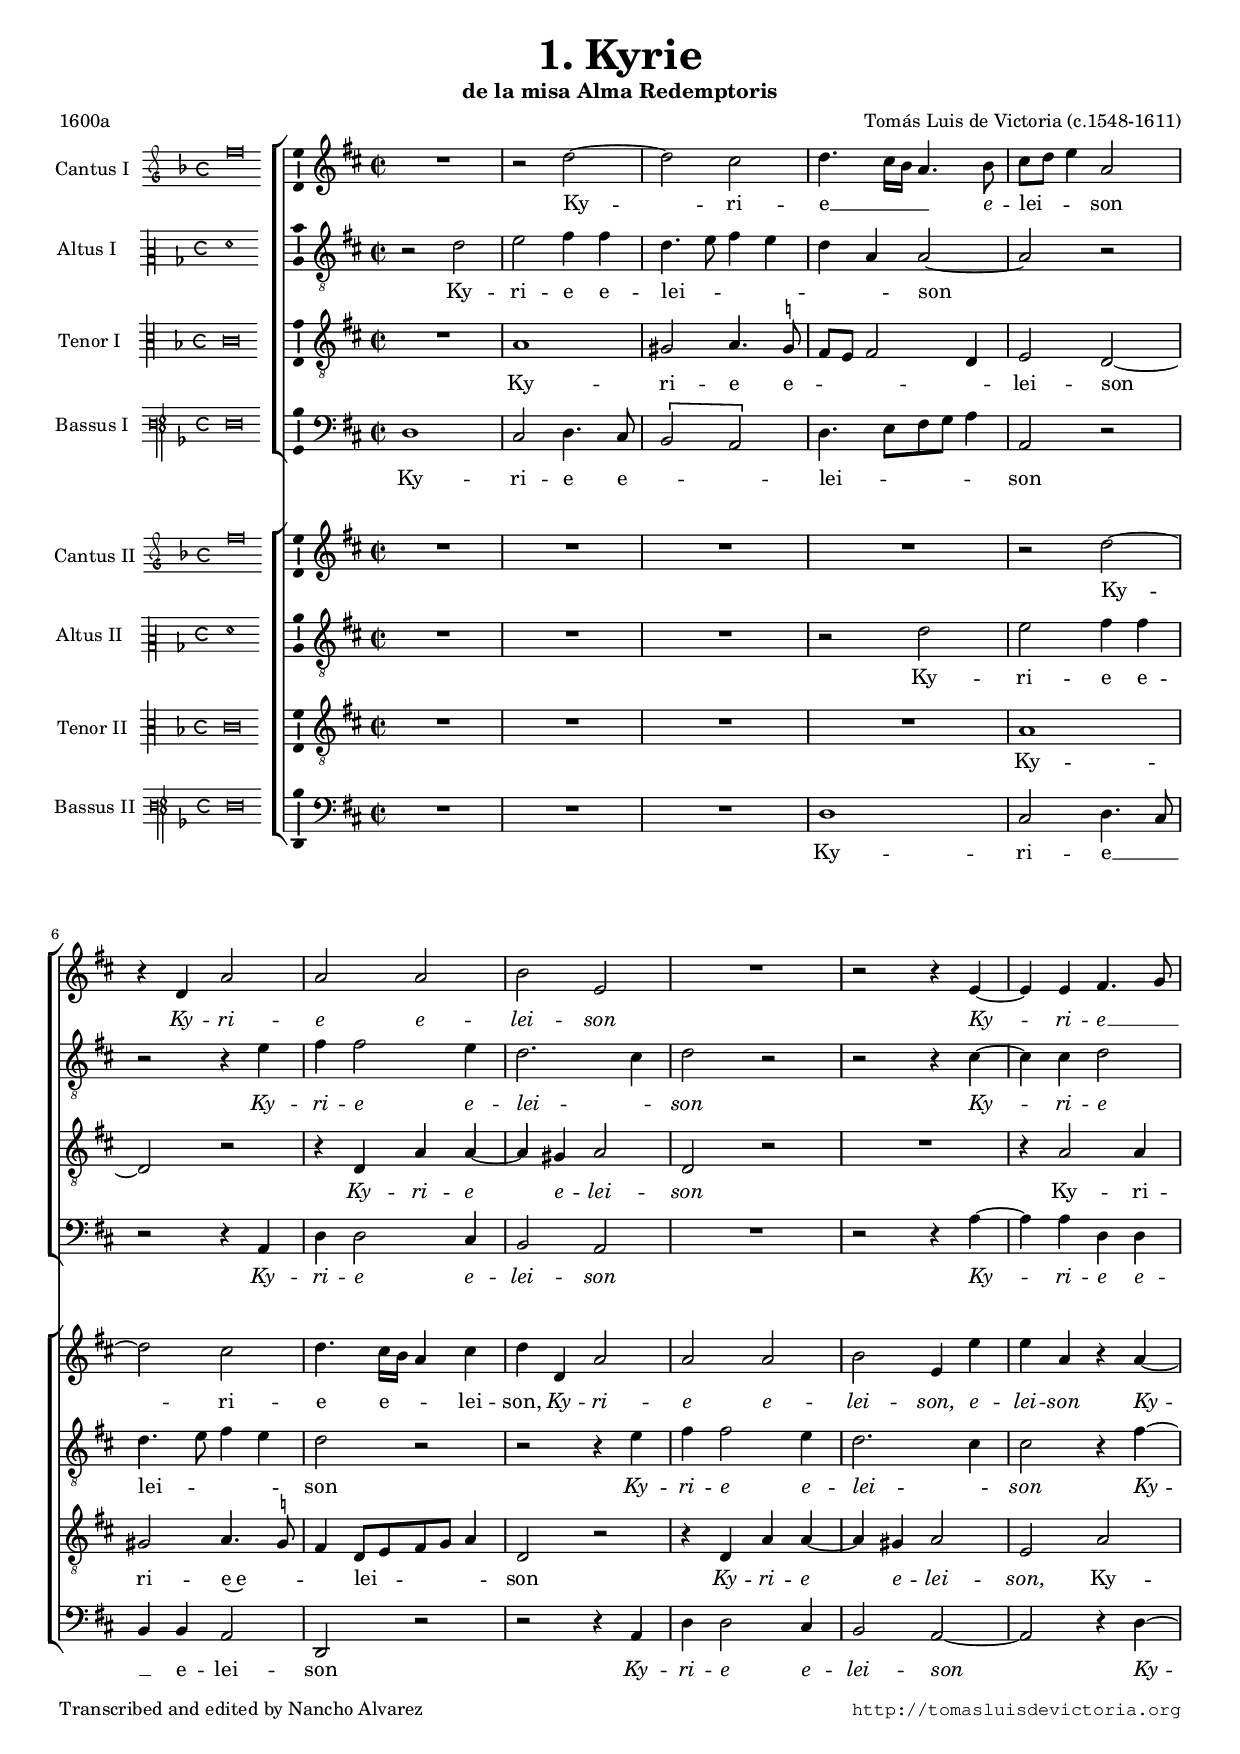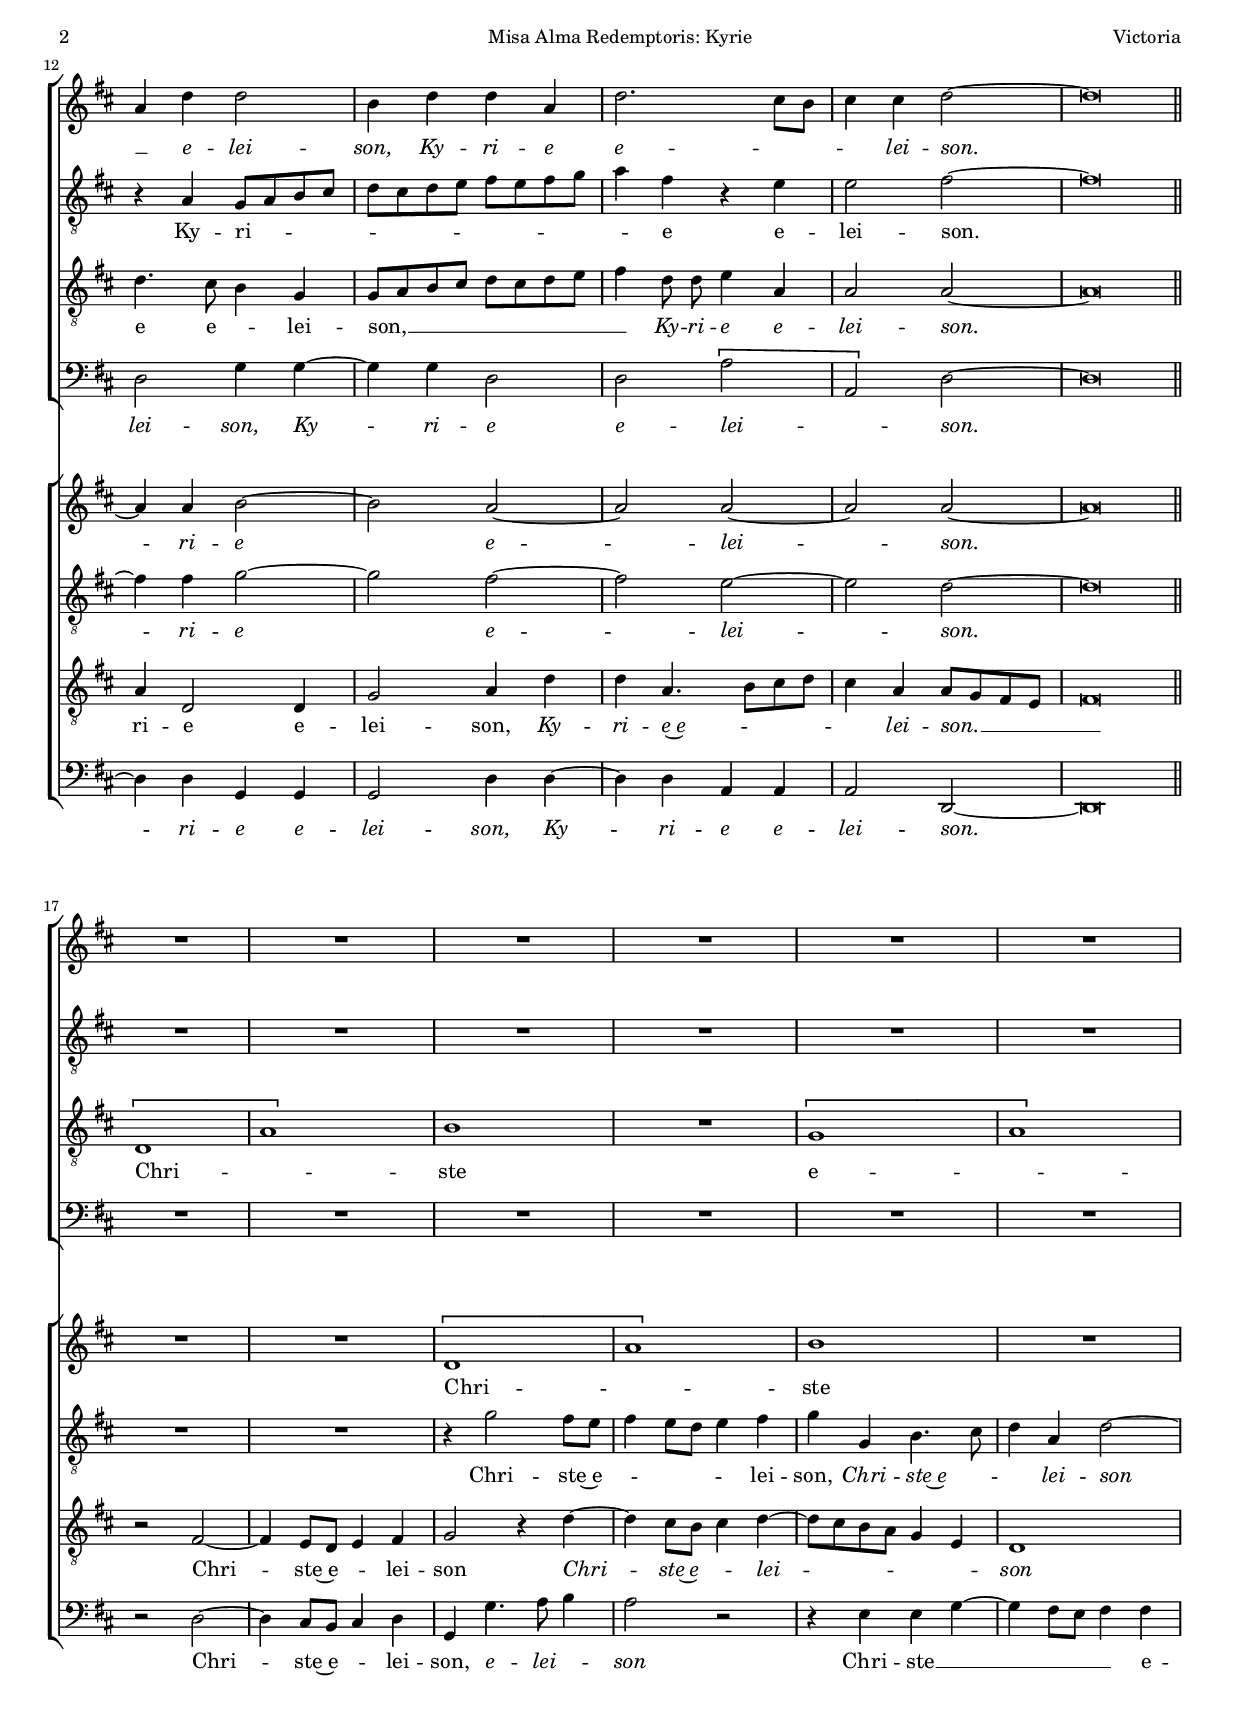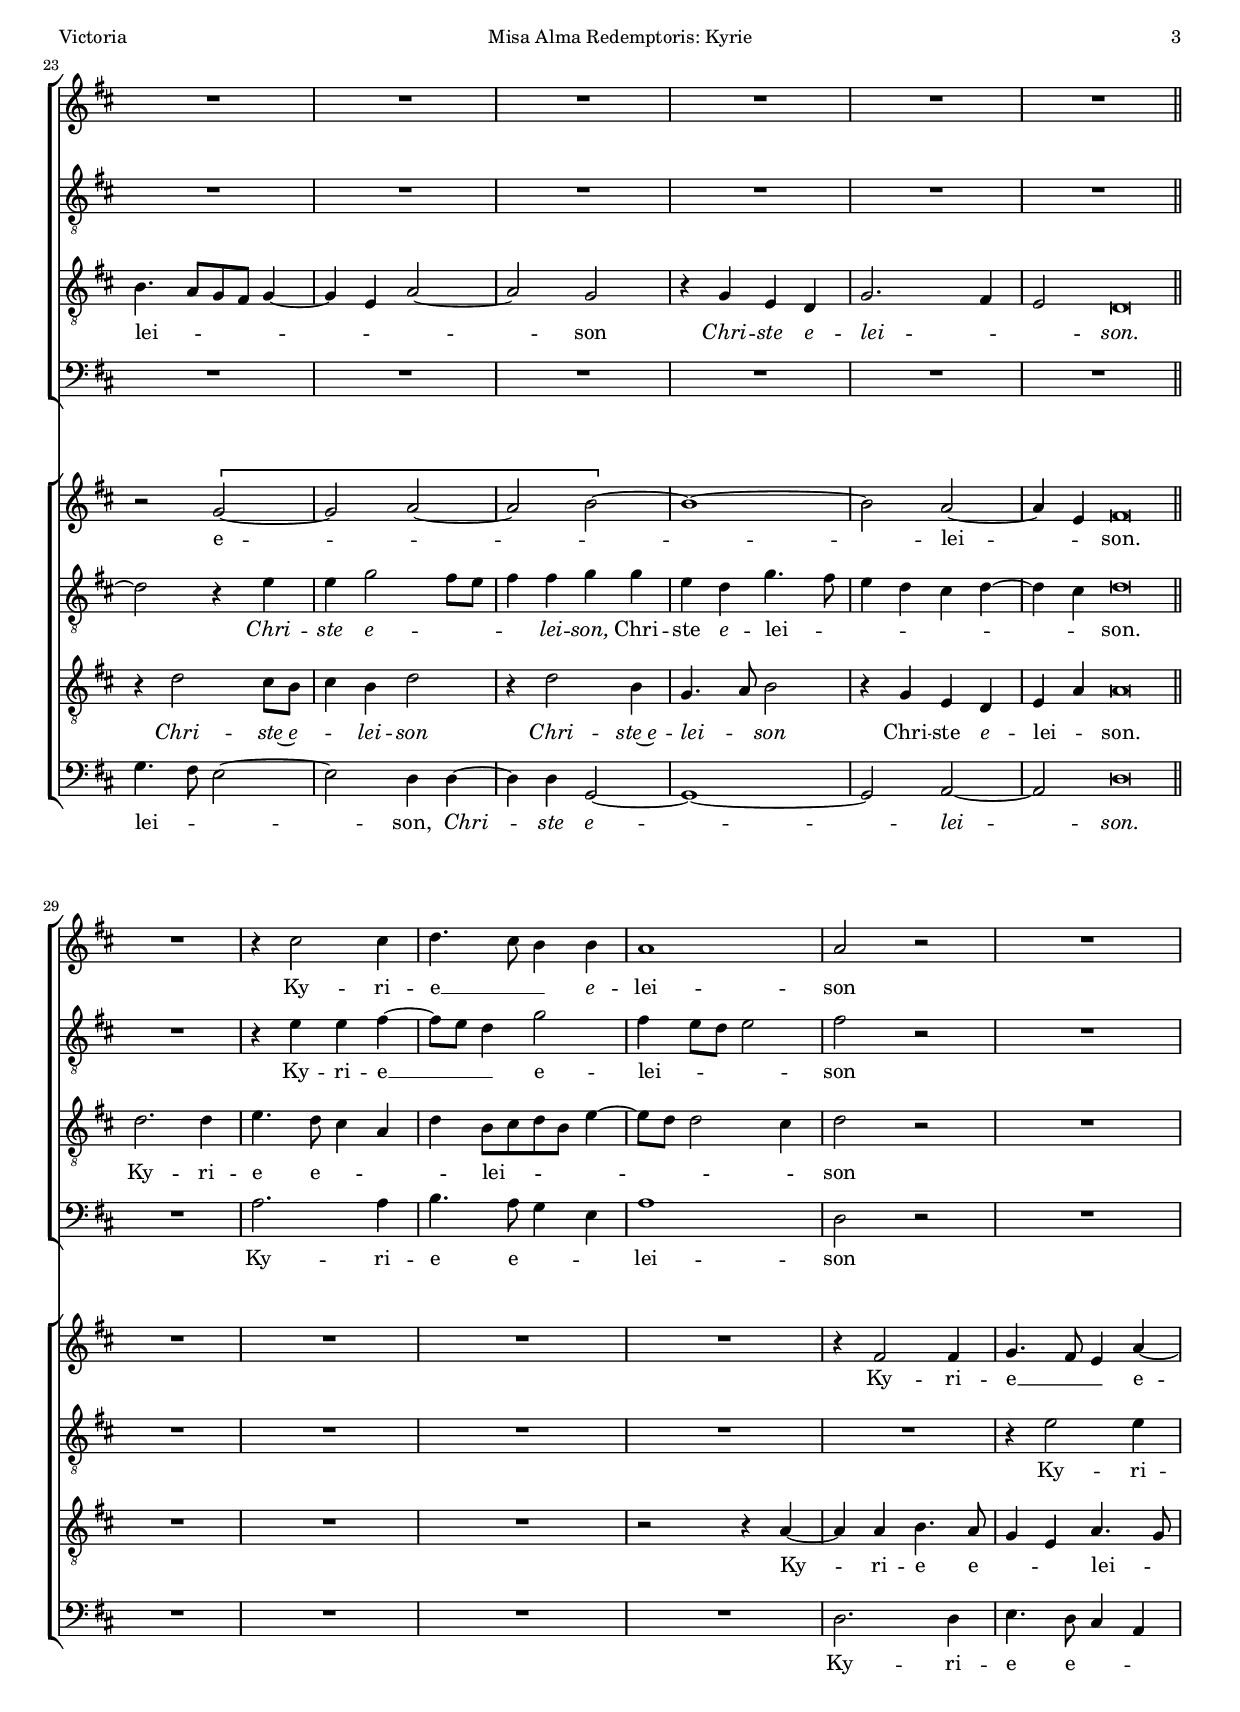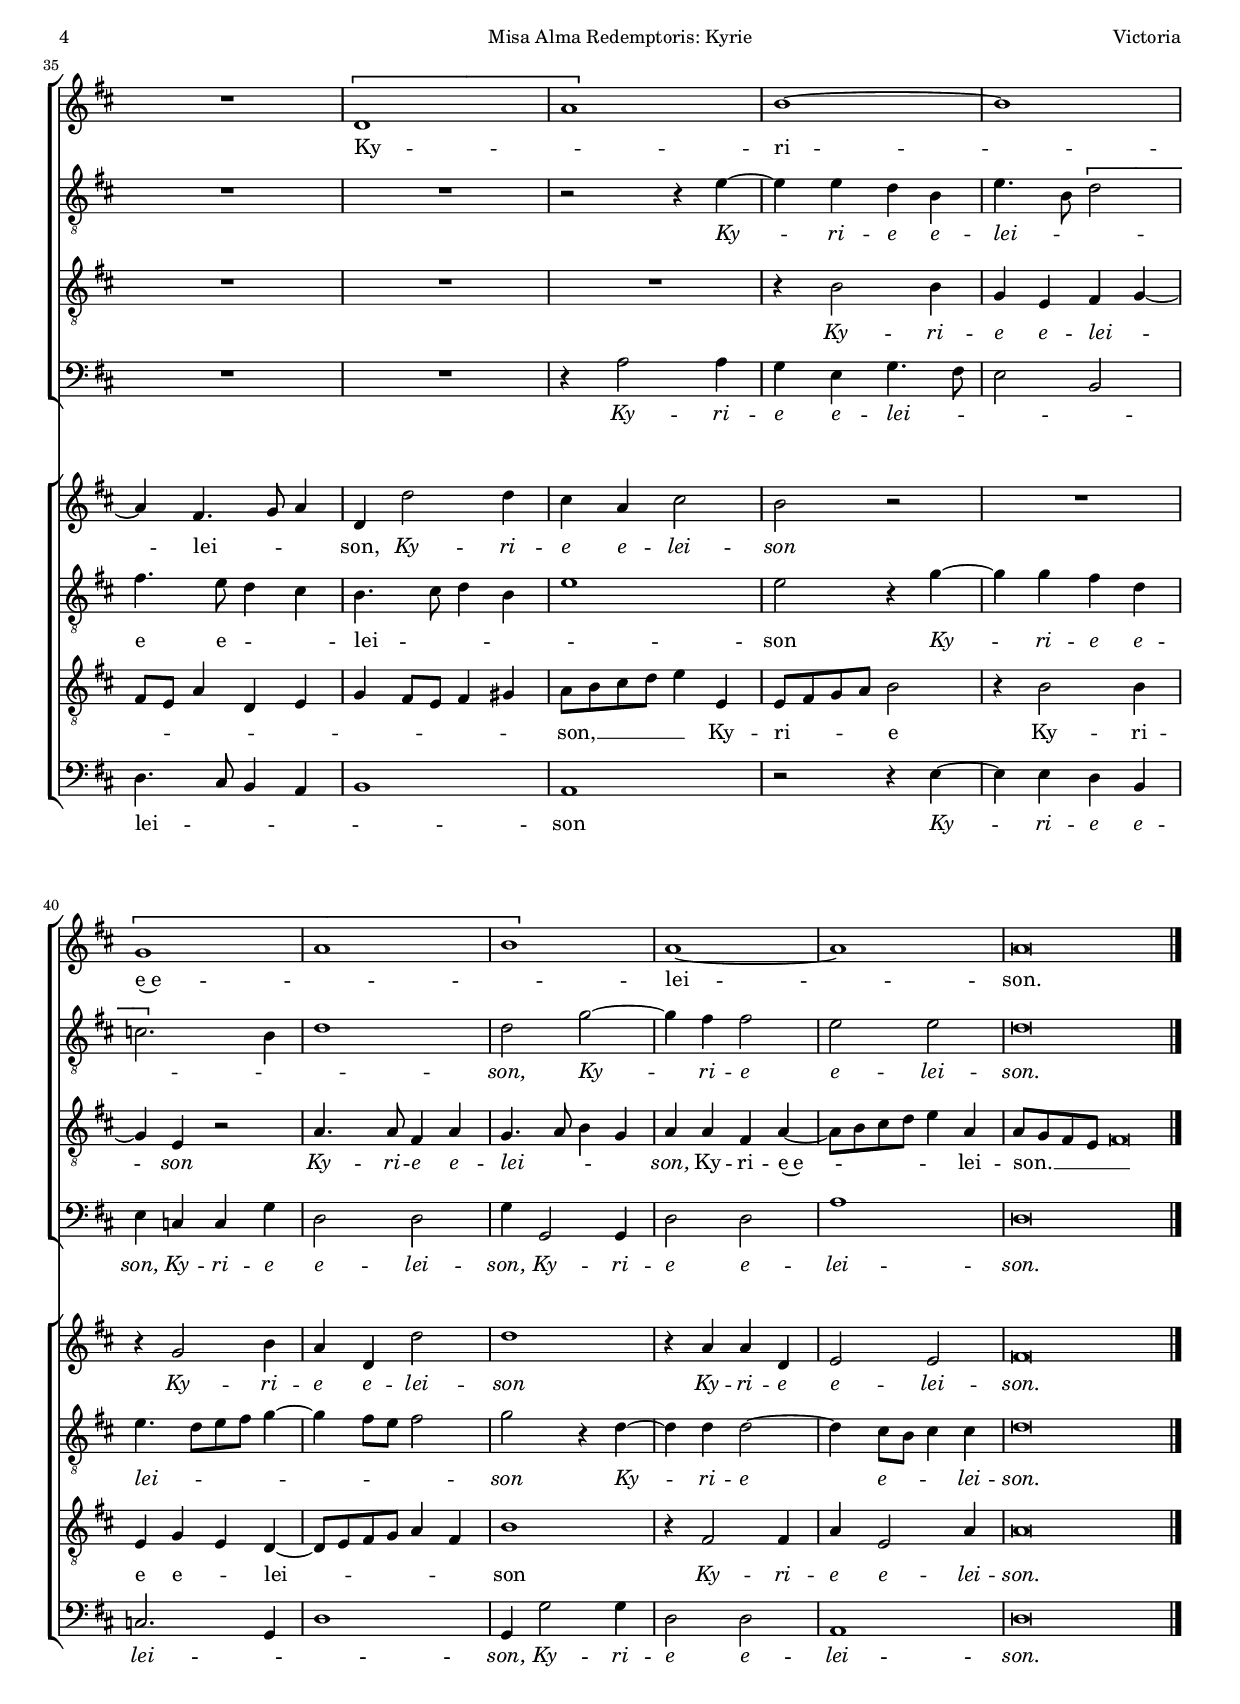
\version "2.24.0"

#(set-default-paper-size "a4")
#(set-global-staff-size 16.2)
#(ly:set-option 'point-and-click #f)
%mobile -s10.5 -i2.2

italicas=\override LyricText.font-shape = #'italic
rectas=\override LyricText.font-shape = #'upright
ss=\once \set suggestAccidentals = ##t
incipitwidth = 20
mtempo={\tempo 4 = 100}
mtempob={\tempo 4 = 50}
mt=#(define-music-function (offset) (number?) ; move lyric text
      #{ \once \override LyricText.X-offset = -$offset #})

htitle="Misa Alma Redemptoris: Kyrie"
hcomposer="Victoria"

\header {
	title=\markup{\fontsize #3 "1. Kyrie"}
	subtitle=\markup{"de la misa Alma Redemptoris"}
	%title=\markup{\column{" " " " " " \fontsize #4 "1. Kyrie" }}
	%subtitle=\markup{\column{" " "de la misa Alma Redemptoris" " " " " " " " " }}
	composer="Tomás Luis de Victoria (c.1548-1611)"
        pdfauthor=\composer
	%opus="(-)"
	poet="1600a"
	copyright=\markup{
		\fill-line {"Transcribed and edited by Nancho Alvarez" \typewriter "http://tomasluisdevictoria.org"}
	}
%	tagline=""
}


global={\key f \major \time 2/2  \skip 1*16 \bar "||" \break 
					\skip 1*12 \bar "||" \break
					\skip 1*17 \bar "|."
}

cantus=\relative c'' {
	R1*4/4
	r2 f ~
	f e
	f4. e16 d c4. d8
%5
	e f g4 c,2
	r4 f, c'2
	c c
	d g,
	R1*4/4
%10
	r2 r4 g ~
	g g a4. bes8
	c4 f f2
	d4 f f c
	f2. e8 d
%15
	e4 e f2 ~
	f\breve*1/2
	R1*4/4
	R1*4/4
	R1*4/4
%20
	R1*4/4
	R1*4/4
	R1*4/4
	R1*4/4
	R1*4/4
%25
	R1*4/4
	R1*4/4
	R1*4/4
	R1*4/4
	R1*4/4
%30
	r4 e2 e4
	f4. e8 d4 d
	c1
	c2 r
	R1*4/4
%35
	R1*4/4
	\[f,1
	c'\] %\break
	d ~
	d
%40
	\[bes
	c
	d\]
	c ~
	c
%45
	c\breve*1/2

}

altus=\relative c' {
	r2 f
	g a4 a
	f4. g8 a4 g
	f c c2 ~
%5
	c r
	r r4 g'
	a a2 g4
	f2. e4
	f2 r
%10
	r r4 e ~
	e e f2
	r4 c bes8 c d e
	f e f g a g a bes
	c4 a r g
%15
	g2 a2 ~
	a\breve*1/2
	R1*4/4
	R1*4/4
	R1*4/4
%20
	R1*4/4
	R1*4/4
	R1*4/4
	R1*4/4
	R1*4/4
%25
	R1*4/4
	R1*4/4
	R1*4/4
	R1*4/4
	R1*4/4
%30
	r4 g g a ~
	a8 g f4 bes2
	a4 g8 f g2
	a r
	R1*4/4
%35
	R1*4/4
	R1*4/4
	r2 r4 g ~
	g g f d
	g4. d8 \[f2
%40
	es2.\] d4
	f1
	f2 bes ~
	bes4 a a2
	g g
%45
	f\breve*1/2 
}

tenor=\relative c' {
	R1*4/4
	c1
	b2 c4. \ss bes8
	a g a2 f4
%5
	g2 f ~
	f r
	r4 f c' c ~
	c b c2
	f, r
%10
	R1*4/4
	r4 c'2 c4
	f4. e8 d4 bes
	bes8 c d e f e f g
	\set Staff.autoBeaming = ##f
	a4 f8 f g4 c,
	\set Staff.autoBeaming = ##t
%15
	c2 c2 ~
	c\breve*1/2
	\[f,1
	c'\]
	d
%20
	R1*4/4
	\[bes1
	c\]
	d4.  c8[ bes a] bes4 ~
	bes g c2 ~
%25
	c bes
	r4 bes g f
	bes2. a4
	g2 \mtempob f\breve*1/4 \mtempo
	f'2. f4
%30
	g4. f8 e4 c
	f  d8[ e f d] g4 ~
	g8 f f2 e4
	f2 r
	R1*4/4
%35
	R1*4/4
	R1*4/4
	R1*4/4
	r4 d2 d4
	bes g a bes ~
%40
	bes g r2
	c4. c8 a4 c
	bes4. c8 d4 bes
	c c a c ~
	c8 d e f g4 c,
%45
	c8 bes a g \mtempob a\breve*1/4 
}

bassus=\relative c {
	f1
	e2 f4. e8
	\[d2 c\]
	f4.  g8[ a bes] c4
%5
	c,2 r
	r r4 c
	f f2 e4
	d2 c
	R1*4/4
%10
	r2 r4 c' ~
	c c f, f
	f2 bes4 bes ~
	bes bes f2
	f \[c'
%15
	c,\] f2 ~
	f\breve*1/2
	R1*4/4
	R1*4/4
	R1*4/4
%20
	R1*4/4
	R1*4/4
	R1*4/4
	R1*4/4
	R1*4/4
%25
	R1*4/4
	R1*4/4
	R1*4/4
	R1*4/4
	R1*4/4
%30
	c'2. c4
	d4. c8 bes4 g
	c1
	f,2 r
	R1*4/4
%35
	R1*4/4
	R1*4/4
	r4 c'2 c4
	bes g bes4. a8
	g2 d
%40
	g4 es es bes'
	f2 f
	bes4 bes,2 bes4
	f'2 f
	c'1
%45
	f,\breve*1/2 
	
}

cantusdos=\relative c'' {
	R1*4/4
	R1*4/4
	R1*4/4
	R1*4/4
%5
	r2 f ~
	f e
	f4. e16 d c4 e
	f f, c'2
	c c
%10
	d g,4 g'
	g c, r c ~
	c c d2 ~
	d c ~
	c c ~
%15
	c c2 ~
	c\breve*1/2
	R1*4/4
	R1*4/4
	\[f,1
%20
	c'\]
	d
	R1*4/4
	r2 \[bes ~
	bes c ~
%25
	c d ~ \]
	d1 ~
	d2 c ~
	c4 g a\breve*1/4
	R1*4/4
%30
	R1*4/4
	R1*4/4
	R1*4/4
	r4 a2 a4
	bes4. a8 g4 c ~
%35
	c a4. bes8 c4
	f, f'2 f4
	e c e2
	d r
	R1*4/4
%40
	r4 bes2 d4
	c f, f'2
	f1
	r4 c c f,
	g2 g
%45
	a\breve*1/2
	
}

altusdos=\relative c' {
	R1*4/4
	R1*4/4
	R1*4/4
	r2 f
%5
	g a4 a
	f4. g8 a4 g
	f2 r
	r r4 g
	a a2 g4
%10
	f2. e4
	e2 r4 a ~
	a a bes2 ~
	bes a ~
	a g ~
%15
	g f2 ~
	f\breve*1/2
	R1*4/4
	R1*4/4
	r4 bes2 a8 g
%20
	a4 g8 f g4 a
	bes bes, d4. e8
	f4 c f2 ~
	f r4 g
	g bes2 a8 g
%25
	a4 a bes bes
	g f bes4. a8
	g4 f e f ~
	f e f\breve*1/4
	R1*4/4
%30
	R1*4/4
	R1*4/4
	R1*4/4
	R1*4/4
	r4 g2 g4
%35
	a4. g8 f4 e
	d4. e8 f4 d
	g1
	g2 r4 bes ~
	bes bes a f
%40
	g4.  f8[ g a] bes4 ~
	bes a8 g a2
	bes r4 f ~
	f f f2 ~
	f4 e8 d e4 e
%45
	f\breve*1/2 
}

tenordos=\relative c' {
	R1*4/4
	R1*4/4
	R1*4/4
	R1*4/4
%5
	c1
	b2 c4. \ss bes8
	a4  f8[ g a bes] c4
	f,2 r
	r4 f c' c ~
%10
	c b c2
	g c
	c4 f,2 f4
	bes2 c4 f
	f c4. d8 e f
%15
	e4 c c8 bes a g
	a\breve*1/2
	r2 a ~
	a4 g8 f g4 a
	bes2 r4 f' ~
%20
	f e8 d e4 f ~
	f8 e d c bes4 g
	f1
	r4 f'2 e8 d
	e4 d f2
%25
	r4 f2 d4
	bes4. c8 d2
	r4 bes g f
	g c c\breve*1/4
	R1*4/4
%30
	R1*4/4
	R1*4/4
	r2 r4 c ~
	c c d4. c8
	bes4 g c4. bes8
%35
	a g c4 f, g
	bes a8 g a4 b
	c8 d e f g4 g,
	g8 a bes c d2
	r4 d2 d4
%40
	g, bes g f ~
	f8 g a bes c4 a
	d1
	r4 a2 a4
	c g2 c4
%45
	c\breve*1/2 
}

bassusdos=\relative c {
	R1*4/4
	R1*4/4
	R1*4/4
	f1
%5
	e2 f4. e8
	d4 d c2
	f, r
	r r4 c'
	f f2 e4
%10
	d2 c ~
	c r4 f ~
	f f bes, bes
	bes2 f'4 f ~
	f f c c
%15
	c2 f, ~
	f\breve*1/2
	r2 f' ~
	f4 e8 d e4 f
	bes, bes'4. c8 d4
%20
	c2 r
	r4 g g bes ~
	bes a8 g a4 a
	bes4. a8 g2 ~
	g f4 f ~
%25
	f f bes,2 ~
	bes1 ~
	bes2 c ~
	c f\breve*1/4
	R1*4/4
%30
	R1*4/4
	R1*4/4
	R1*4/4
	f2. f4
	g4. f8 e4 c
%35
	f4. e8 d4 c
	d1
	c
	r2 r4 g' ~
	g g f d
%40
	es2. bes4
	f'1
	bes,4 bes'2 bes4
	f2 f
	c1
%45
	f\breve*1/2 
}

textocantus=\lyricmode{
Ky -- _ ri -- e __ _ _ _ \italicas e -- \rectas lei -- _ _ son %Ky -- _ ri -- e __ _ _ e -- _ lei -- _ _ son
\italicas
Ky -- ri -- e e -- lei -- son
Ky -- _ ri -- e __ _ _ e -- lei -- son,
Ky -- ri -- e e -- _ _ _ lei -- son. _
\rectas
Ky -- ri -- e __ _ _ \italicas e -- \rectas lei -- son % Ky -- ri -- e e -- _ _ lei -- son
Ky -- _ ri -- _ e~e -- _ _ lei -- _ son. 
}

textoaltus=\lyricmode{
Ky -- ri -- e e -- lei -- _ _ _ _ _ son _
\italicas
Ky -- ri -- e e -- lei -- _ son
Ky -- _ ri -- e
\rectas
Ky -- ri -- _ _ _ _ _ _ _ _ _ _ _ _ e
e -- lei -- son. _
Ky -- ri -- e __ _ _ _ e -- lei -- _ _ _ son
\italicas
Ky -- _ ri -- e e -- lei -- _ _ _ _ _ son,
Ky -- _ ri -- e e -- lei -- son.
}

textotenor=\lyricmode{
Ky -- ri -- e e -- _ _ _ _ lei -- son _
\italicas
Ky -- ri -- e _ e -- lei -- son
\rectas
Ky -- ri -- e e -- _ lei -- son, __ _ _ _ _ _ _ _ _ 
\italicas
Ky -- ri -- e e -- lei -- son. _
\rectas
Chri -- _ ste
e -- _ lei -- _ _ _ _ _ _ _ _ son
\italicas
Chri -- ste e -- lei -- _ _ son.
\rectas
Ky -- ri -- e e -- _ _ _ lei -- _ _ _ _ _ _ _ _ son
\italicas
Ky -- ri -- e e -- lei -- _ _ son
Ky -- ri -- e e -- lei -- _ _ _ son,
\rectas
Ky -- ri -- e~e -- _ _ _ _ _ lei -- son. __ _ _ _ _ 
}

textobassus=\lyricmode{
Ky -- ri -- e e -- _ _ lei -- _ _ _ _ son
\italicas
Ky -- ri -- e e -- lei -- son
Ky -- _ ri -- e e -- lei -- son,
Ky -- _ ri -- e e -- lei -- _ son. _
\rectas
Ky -- ri -- e e -- _ _ lei -- son
\italicas
Ky -- ri -- e e -- lei -- _ _ _ son,
Ky -- ri -- e e -- lei -- son,
Ky -- ri -- e e -- lei -- son.
}


textocantusdos=\lyricmode{
Ky -- _ ri -- e e -- _ _ lei -- son,
\italicas
Ky -- ri -- e e -- lei -- son,
e -- lei -- son
Ky -- _ ri -- e _ e -- _ lei -- _ son. _
\rectas
Chri -- _ ste e -- _ _ _ _ _ _ lei -- _ _ son.
Ky -- ri -- e __ _ _ e -- _ lei -- _ _ son,
\italicas
Ky -- ri -- e e -- lei -- son
Ky -- ri -- e e -- lei -- son
Ky -- ri -- e e -- lei -- son.
}

textoaltusdos=\lyricmode{
Ky -- ri -- e e -- lei -- _ _ _ son
\italicas
Ky -- ri -- e e -- lei -- _ son
Ky -- _ ri -- e _ e -- _ lei -- _ son. _
\rectas
Chri -- \mt #.6 ste~e -- _ _ _ _ _ lei -- son,
\italicas
Chri -- \mt #.5 ste~e -- _ _ lei -- son _
Chri -- ste e -- _ _ _ lei -- son,
\rectas
Chri -- ste \italicas e -- \rectas lei -- _ _ _ _ _ _ _ son.
Ky -- ri -- e e -- _ _ lei -- _ _ _ _ son
\italicas
Ky -- _ ri -- e e -- lei -- _ _ _ _ _ _ _ _ son
Ky -- _ ri -- e _ e -- _ _ lei -- son. 
}

textotenordos=\lyricmode{
Ky -- ri -- e~e -- _ _ lei -- _ _ _ _ son
\italicas
Ky -- ri -- e _ e -- lei -- son,
\rectas
Ky -- ri -- e e -- lei -- son,
\italicas
Ky -- ri -- e~e -- _ _ _ _ lei -- son. __ _ _ _ _ 
\rectas
Chri -- _ \mt #.7 ste~e -- _ _ lei -- son
\italicas
Chri -- _ \mt #.7 ste~e -- _ _ lei -- _ _ _ _ _ _ son
Chri -- \mt #.7 ste~e -- _ _ lei -- son
Chri -- \mt #1.7 ste~e -- lei -- _ son
\rectas
Chri -- ste \italicas e -- \rectas lei -- _ son.
Ky -- _ ri -- e e -- _ _ lei -- _ _ _ _ _ _ _ _ _ _ _ \mt #.5 son, __ _ _ _ _ 
Ky -- ri -- _ _ _ e
Ky -- ri -- e e -- _ lei -- _ _ _ _ _ _ son
\italicas
Ky -- ri -- e e -- lei -- son. 
}

textobassusdos=\lyricmode{
Ky -- ri -- e __ _ _ e -- lei -- son
\italicas
Ky -- ri -- e e -- lei -- son _
Ky -- _ ri -- e e -- lei -- son,
Ky -- _ ri -- e e -- lei -- son. _
\rectas
Chri -- _ \mt #.7 ste~e -- _ _ lei -- son,
\italicas
e -- \mt #.5 lei -- _ son
\rectas
Chri -- \mt #.5 ste __ _ _ _ _ _ e -- lei -- _ _ _ son, 
\italicas
\mt #.3 Chri -- _ ste e -- _ _ lei -- _ son.
\rectas
Ky -- ri -- e e -- _ _ lei -- _ _ _ _ son
\italicas
Ky -- _ ri -- e e -- \mt #.5 lei -- _ _ son,
Ky -- ri -- e e -- lei -- son. 
}


incipitcantus=\markup{
	\score{
		{ 
		\set Staff.instrumentName="Cantus I  "
		\override NoteHead.style = #'neomensural
		\override Rest.style = #'neomensural
		\override Staff.TimeSignature.style = #'neomensural
		\cadenzaOn 
		\clef "petrucci-g"
		\key f \major
		\time 4/4
		f''\breve
		} 
	\layout {
		\context {\Voice
			\remove Ligature_bracket_engraver
			\consists Mensural_ligature_engraver
		}
		line-width=\incipitwidth
		indent = 0
	}
	}
}

incipitaltus=\markup{
	\score{
		{ 
		\set Staff.instrumentName="Altus I    "
		\override NoteHead.style = #'neomensural 
		\override Rest.style = #'neomensural
		\override Staff.TimeSignature.style = #'neomensural
		\cadenzaOn 
		\clef "petrucci-c2"
		\key f \major
		\time 4/4
		f'1
		} 
	\layout {
		\context {\Voice
			\remove Ligature_bracket_engraver
			\consists Mensural_ligature_engraver
		}
		line-width=\incipitwidth
		indent = 0
	}
	}
}

incipittenor=\markup{
	\score{
		{ 
		\set Staff.instrumentName="Tenor I   "
		\override NoteHead.style = #'neomensural 
		\override Rest.style = #'neomensural
		\override Staff.TimeSignature.style = #'neomensural
		\cadenzaOn 
		\clef "petrucci-c3"
		\key f \major
		\time 4/4
		c'\breve
		} 
	\layout {
		\context {\Voice
			\remove Ligature_bracket_engraver
			\consists Mensural_ligature_engraver
		}
		line-width=\incipitwidth
		indent=0
	}
	}
}

incipitbassus=\markup{
	\score{
		{ 
		\set Staff.instrumentName="Bassus I  "
		\override NoteHead.style = #'neomensural 
		\override Rest.style = #'neomensural
		\override Staff.TimeSignature.style = #'neomensural
		\cadenzaOn 
		\clef "petrucci-f3"
		\key f \major
		\time 4/4
		f\breve
		} 
	\layout {
		\context {\Voice
			\remove Ligature_bracket_engraver
			\consists Mensural_ligature_engraver
		}
		line-width=\incipitwidth
		indent = 0
	}
	}
}

incipitcantusdos=\markup{
	\score{
		{ 
		\set Staff.instrumentName="Cantus II "
		\override NoteHead.style = #'neomensural
		\override Rest.style = #'neomensural
		\override Staff.TimeSignature.style = #'neomensural
		\cadenzaOn 
		\clef "petrucci-g"
		\key f \major
		\time 4/4
		f''\breve
		} 
	\layout {
		\context {\Voice
			\remove Ligature_bracket_engraver
			\consists Mensural_ligature_engraver
		}
		line-width=\incipitwidth
		indent = 0
	}
	}
}

incipitaltusdos=\markup{
	\score{
		{ 
		\set Staff.instrumentName="Altus II   "
		\override NoteHead.style = #'neomensural 
		\override Rest.style = #'neomensural
		\override Staff.TimeSignature.style = #'neomensural
		\cadenzaOn 
		\clef "petrucci-c2"
		\key f \major
		\time 4/4
		f'1
		} 
	\layout {
		\context {\Voice
			\remove Ligature_bracket_engraver
			\consists Mensural_ligature_engraver
		}
		line-width=\incipitwidth
		indent = 0
	}
	}
}

incipittenordos=\markup{
	\score{
		{ 
		\set Staff.instrumentName="Tenor II  "
		\override NoteHead.style = #'neomensural 
		\override Rest.style = #'neomensural
		\override Staff.TimeSignature.style = #'neomensural
		\cadenzaOn 
		\clef "petrucci-c3"
		\key f \major
		\time 4/4
		c'\breve
		} 
	\layout {
		\context {\Voice
			\remove Ligature_bracket_engraver
			\consists Mensural_ligature_engraver
		}
		line-width=\incipitwidth
		indent=0
	}
	}
}

incipitbassusdos=\markup{
	\score{
		{ 
		\set Staff.instrumentName="Bassus II "
		\override NoteHead.style = #'neomensural 
		\override Rest.style = #'neomensural
		\override Staff.TimeSignature.style = #'neomensural
		\cadenzaOn 
		\clef "petrucci-f3"
		\key f \major
		\time 4/4
		f\breve
		} 
	\layout {
		\context {\Voice
			\remove Ligature_bracket_engraver
			\consists Mensural_ligature_engraver
		}
		line-width=\incipitwidth
		indent = 0
	}
	}
}


\score {\transpose c' a{
<<
\new ChoirStaff<<

	\new Staff <<\global
	\new Voice="v1" {
		\set Staff.instrumentName=\incipitcantus
		%\set Staff.instrumentName="Cantus I "
		\clef "treble"
		\cantus }
	\new Lyrics \lyricsto "v1" {\textocantus }
	>>

	
	\new Staff << \global
	\new Voice="v2" {
		\set Staff.instrumentName=\incipitaltus
		%\set Staff.instrumentName="Altus I "
		\clef "G_8" 
		\altus}
	\new Lyrics \lyricsto "v2" {\textoaltus }
	>>

	
	\new Staff <<\global
	\new Voice="v3" {
		\set Staff.instrumentName=\incipittenor
		%\set Staff.instrumentName="Tenor I "
		\clef "G_8"
		\tenor }
	\new Lyrics \lyricsto "v3" {\textotenor }
	>>
	

	\new Staff <<\global
	\new Voice="v4" {
		\set Staff.instrumentName=\incipitbassus
		%\set Staff.instrumentName="Bassus I "
		\clef "bass" 
		\bassus }
	\new Lyrics \lyricsto "v4" {\textobassus }
	>>
	
>>

\new ChoirStaff<<

	\new Staff <<\global
	\new Voice="v5" {
		\set Staff.instrumentName=\incipitcantusdos
		%\set Staff.instrumentName="Cantus II "
		\clef "treble"
		\cantusdos }
	\new Lyrics \lyricsto "v5" {\textocantusdos }
	>>

	
	\new Staff << \global
	\new Voice="v6" {
		\set Staff.instrumentName=\incipitaltusdos
		%\set Staff.instrumentName="Altus II "
		\clef "G_8" 
		\altusdos }
	\new Lyrics \lyricsto "v6" {\textoaltusdos }
	>>

	
	\new Staff <<\global
	\new Voice="v7" {
		\set Staff.instrumentName=\incipittenordos
		%\set Staff.instrumentName="Tenor II "
		\clef "G_8"
		\tenordos }
	\new Lyrics \lyricsto "v7" {\textotenordos }
	>>
	

	\new Staff <<\global
	\new Voice="v8" {
		\set Staff.instrumentName=\incipitbassusdos
		%\set Staff.instrumentName="Bassus II "
		\clef "bass" 
		\bassusdos }
	\new Lyrics \lyricsto "v8" {\textobassusdos }
	>>
	
>>

>> 
	}%transpose

\layout{ 
	\context {\Lyrics 
		\override VerticalAxisGroup.staff-affinity = #UP
		\override VerticalAxisGroup.nonstaff-relatedstaff-spacing =
			#'((basic-distance . 0) (minimum-distance . 0) (padding . 1))
		\override LyricText.font-size = #1.2
		\override LyricHyphen.minimum-distance = #0.5
	}
	\context {\Score 
		tempoHideNote = ##t
		\override BarNumber.padding = #2 
	}
	\context {\Voice 
		melismaBusyProperties = #'()
		%autoBeaming = ##f
	}
        \context {\ChoirStaff 
                  \override StaffGrouper.staffgroup-staff-spacing =
                        #'((basic-distance . 15) (minimum-distance . 0) (padding . 1))
                  \override StaffGrouper.staff-staff-spacing =
                        #'((basic-distance . 11) (minimum-distance . 0) (padding . 1))
        }
	\context {\Staff 
                %\RemoveEmptyStaves
                %\override VerticalAxisGroup.remove-first = ##t
		\consists Ambitus_engraver 
		\override LigatureBracket.padding = #1
	}
}

%\midi { \mtempo }

}


\paper{
	evenHeaderMarkup=\markup  \fill-line { \fromproperty #'page:page-number-string \htitle \hcomposer }
	oddHeaderMarkup= \markup  \fill-line { \unless \on-first-page \hcomposer \unless \on-first-page \htitle \unless \on-first-page \fromproperty #'page:page-number-string }
	%system-count=20
	page-count = 4
	ragged-last-bottom = ##f
	indent=3.8\cm
	system-system-spacing =
	#'((basic-distance . 20) (minimum-distance . 0) (padding . 5))
	top-system-spacing = % header
	#'((basic-distance . 9) (minimum-distance . 0) (padding . 0))
	last-bottom-spacing = % footer
	#'((basic-distance . 12) (minimum-distance . 0) (padding . 0))

}
